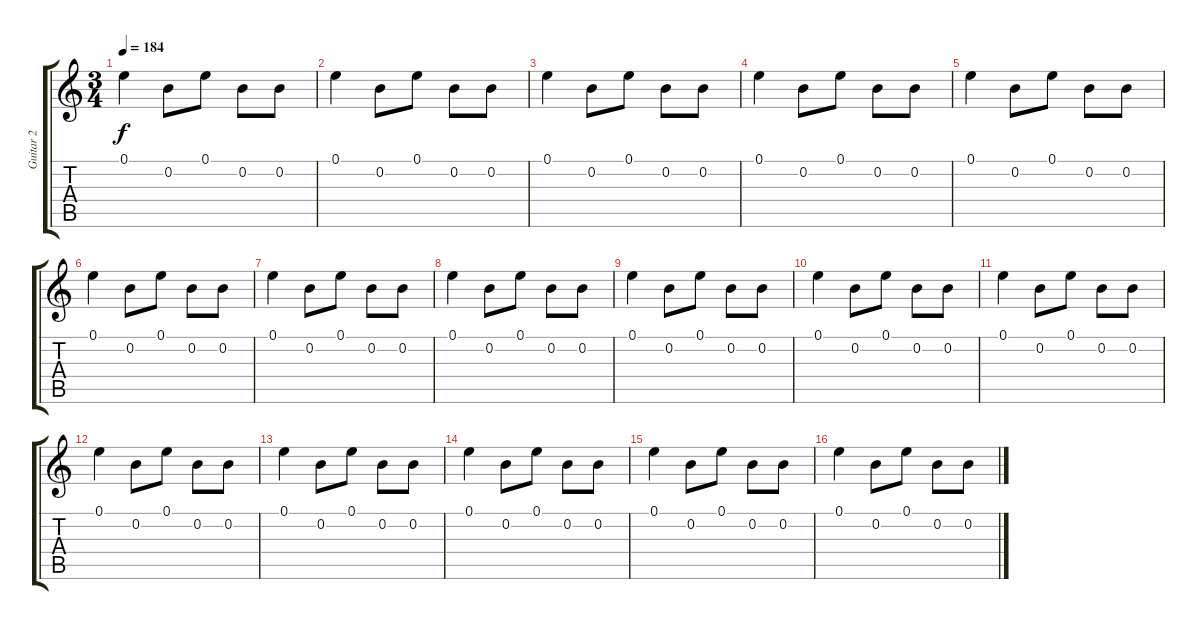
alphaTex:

\track ("Guitar 2" "Guitar 2") {instrument distortionguitar}
\staff {score tabs}
\tuning (E4 B3 G3 D3 A2 E2) {hide}
\ts (3 4)
\tempo 184
\clef g2
\ks c
0.1.4{dy f} 0.2.8 0.1.8 0.2.8 0.2.8 |
0.1.4 0.2.8 0.1.8 0.2.8 0.2.8 |
0.1.4 0.2.8 0.1.8 0.2.8 0.2.8 |
0.1.4 0.2.8 0.1.8 0.2.8 0.2.8 |
0.1.4 0.2.8 0.1.8 0.2.8 0.2.8 |
0.1.4 0.2.8 0.1.8 0.2.8 0.2.8 |
0.1.4 0.2.8 0.1.8 0.2.8 0.2.8 |
0.1.4 0.2.8 0.1.8 0.2.8 0.2.8 |
0.1.4 0.2.8 0.1.8 0.2.8 0.2.8 |
0.1.4 0.2.8 0.1.8 0.2.8 0.2.8 |
0.1.4 0.2.8 0.1.8 0.2.8 0.2.8 |
0.1.4 0.2.8 0.1.8 0.2.8 0.2.8 |
0.1.4 0.2.8 0.1.8 0.2.8 0.2.8 |
0.1.4 0.2.8 0.1.8 0.2.8 0.2.8 |
0.1.4 0.2.8 0.1.8 0.2.8 0.2.8 |
0.1.4 0.2.8 0.1.8 0.2.8 0.2.8
